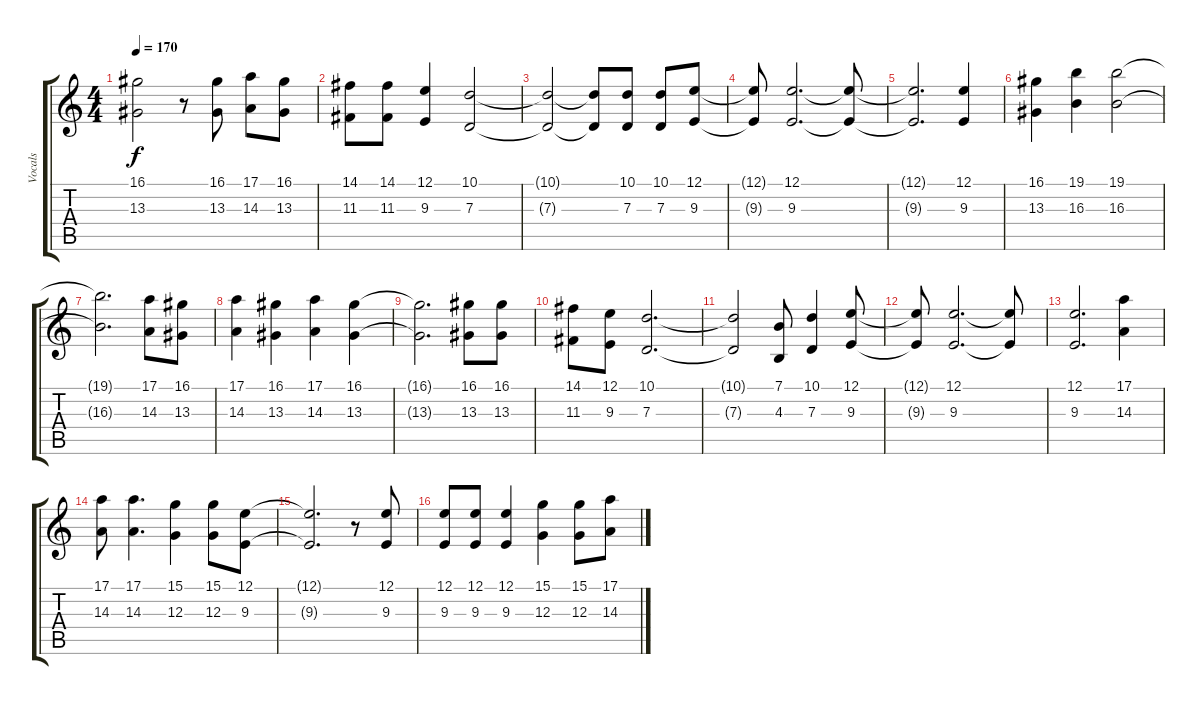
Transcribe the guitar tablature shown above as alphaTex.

\track ("Vocals" "Vocals") {instrument rockorgan}
\staff {score tabs}
\tuning (E4 B3 G3 D3 A2 E2) {hide}
\ts (4 4)
\tempo 170
\clef g2
\ks c
(16.1{t} 13.3{t}).2{dy f} r.8 (16.1 13.3).8 (17.1 14.3).8 (16.1 13.3).8 |
(14.1 11.3).8 (14.1 11.3).8 (12.1 9.3).4 (10.1 7.3).2 |
(10.1{t} 7.3{t}).2 (10.1{t} 7.3{t}).8 (10.1 7.3).8 (10.1 7.3).8 (12.1 9.3).8 |
(12.1{t} 9.3{t}).8 (12.1 9.3).2{d} (12.1{t} 9.3{t}).8 |
(12.1{t} 9.3{t}).2{d} (12.1 9.3).4 |
(16.1 13.3).4 (19.1 16.3).4 (19.1 16.3).2 |
(19.1{t} 16.3{t}).2{d} (17.1 14.3).8 (16.1 13.3).8 |
(17.1 14.3).4 (16.1 13.3).4 (17.1 14.3).4 (16.1 13.3).4 |
(16.1{t} 13.3{t}).2{d} (16.1 13.3).8 (16.1 13.3).8 |
(14.1 11.3).8 (12.1 9.3).8 (10.1 7.3).2{d} |
(10.1{t} 7.3{t}).2 (7.1 4.3).8 (10.1 7.3).4 (12.1 9.3).8 |
(12.1{t} 9.3{t}).8 (12.1 9.3).2{d} (12.1{t} 9.3{t}).8 |
(12.1 9.3).2{d} (17.1 14.3).4 |
(17.1 14.3).8 (17.1 14.3).4{d} (15.1 12.3).4 (15.1 12.3).8 (12.1 9.3).8 |
(12.1{t} 9.3{t}).2{d} r.8 (12.1 9.3).8 |
(12.1 9.3).8 (12.1 9.3).8 (12.1 9.3).4 (15.1 12.3).4 (15.1 12.3).8 (17.1 14.3).8
